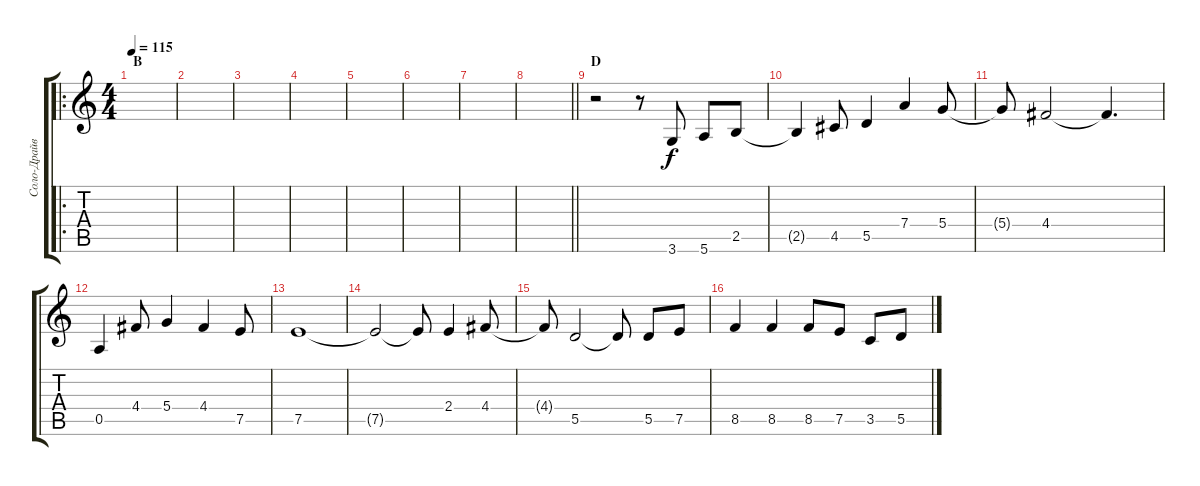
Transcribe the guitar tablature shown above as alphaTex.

\track ("Соло-Драйв" "Соло-Драйв") {instrument overdrivenguitar}
\staff {score tabs}
\tuning (E4 B3 G3 D3 A2 E2) {hide}
\ro
\ts (4 4)
\section ("" "B")
\tempo 115
\clef g2
\ks c
|
|
|
|
|
|
|
\barLineRight lightlight
|
\section ("" "D")
r.2 r.8 3.6.8 5.6.8 2.5.8 |
2.5{t}.4 4.5.8 5.5.4 7.4.4 5.4.8 |
5.4{t}.8 4.4.2 4.4{t}.4{d} |
0.5.4 4.4.8 5.4.4 4.4.4 7.5.8 |
7.5.1 |
7.5{t}.2 7.5{t}.8 2.4.4 4.4.8 |
4.4{t}.8 5.5.2 5.5{t}.8 5.5.8 7.5.8 |
8.5.4 8.5.4 8.5.8 7.5.8 3.5.8 5.5.8
